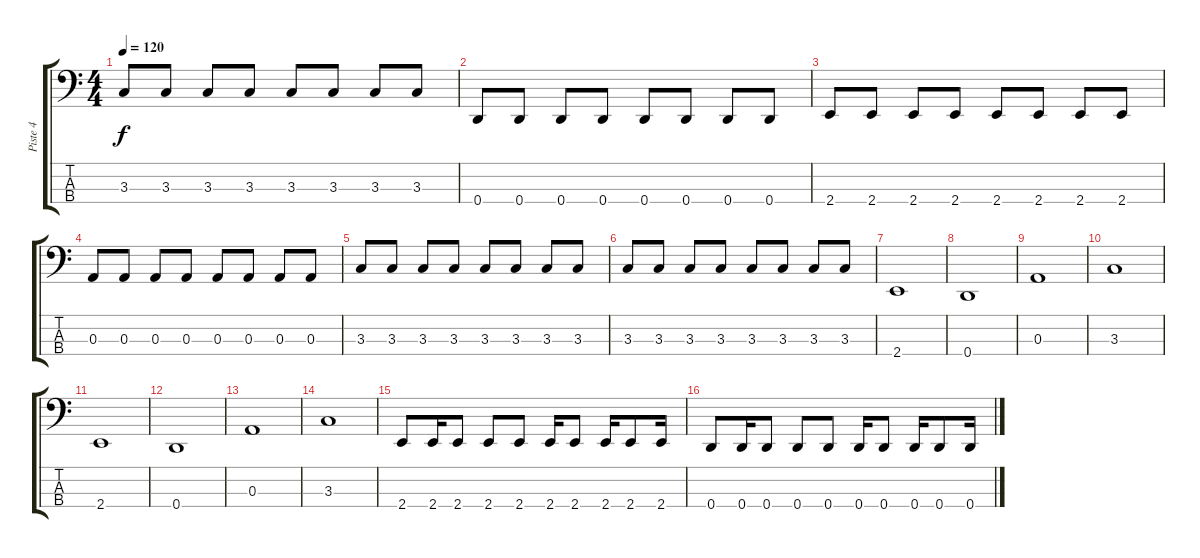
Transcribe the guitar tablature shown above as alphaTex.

\track ("Piste 4" "Piste 4") {instrument electricbassfinger}
\staff {score tabs}
\tuning (G2 D2 A1 D1) {hide}
\ts (4 4)
\tempo 120
\clef f4
\ks c
3.3.8{dy f} 3.3.8 3.3.8 3.3.8 3.3.8 3.3.8 3.3.8 3.3.8 |
0.4.8 0.4.8 0.4.8 0.4.8 0.4.8 0.4.8 0.4.8 0.4.8 |
2.4.8 2.4.8 2.4.8 2.4.8 2.4.8 2.4.8 2.4.8 2.4.8 |
0.3.8 0.3.8 0.3.8 0.3.8 0.3.8 0.3.8 0.3.8 0.3.8 |
3.3.8 3.3.8 3.3.8 3.3.8 3.3.8 3.3.8 3.3.8 3.3.8 |
3.3.8 3.3.8 3.3.8 3.3.8 3.3.8 3.3.8 3.3.8 3.3.8 |
2.4.1 |
0.4.1 |
0.3.1 |
3.3.1 |
2.4.1 |
0.4.1 |
0.3.1 |
3.3.1 |
2.4.8 2.4.16 2.4.8 2.4.8 2.4.8 2.4.16 2.4.8 2.4.16 2.4.8 2.4.16 |
0.4.8 0.4.16 0.4.8 0.4.8 0.4.8 0.4.16 0.4.8 0.4.16 0.4.8 0.4.16
